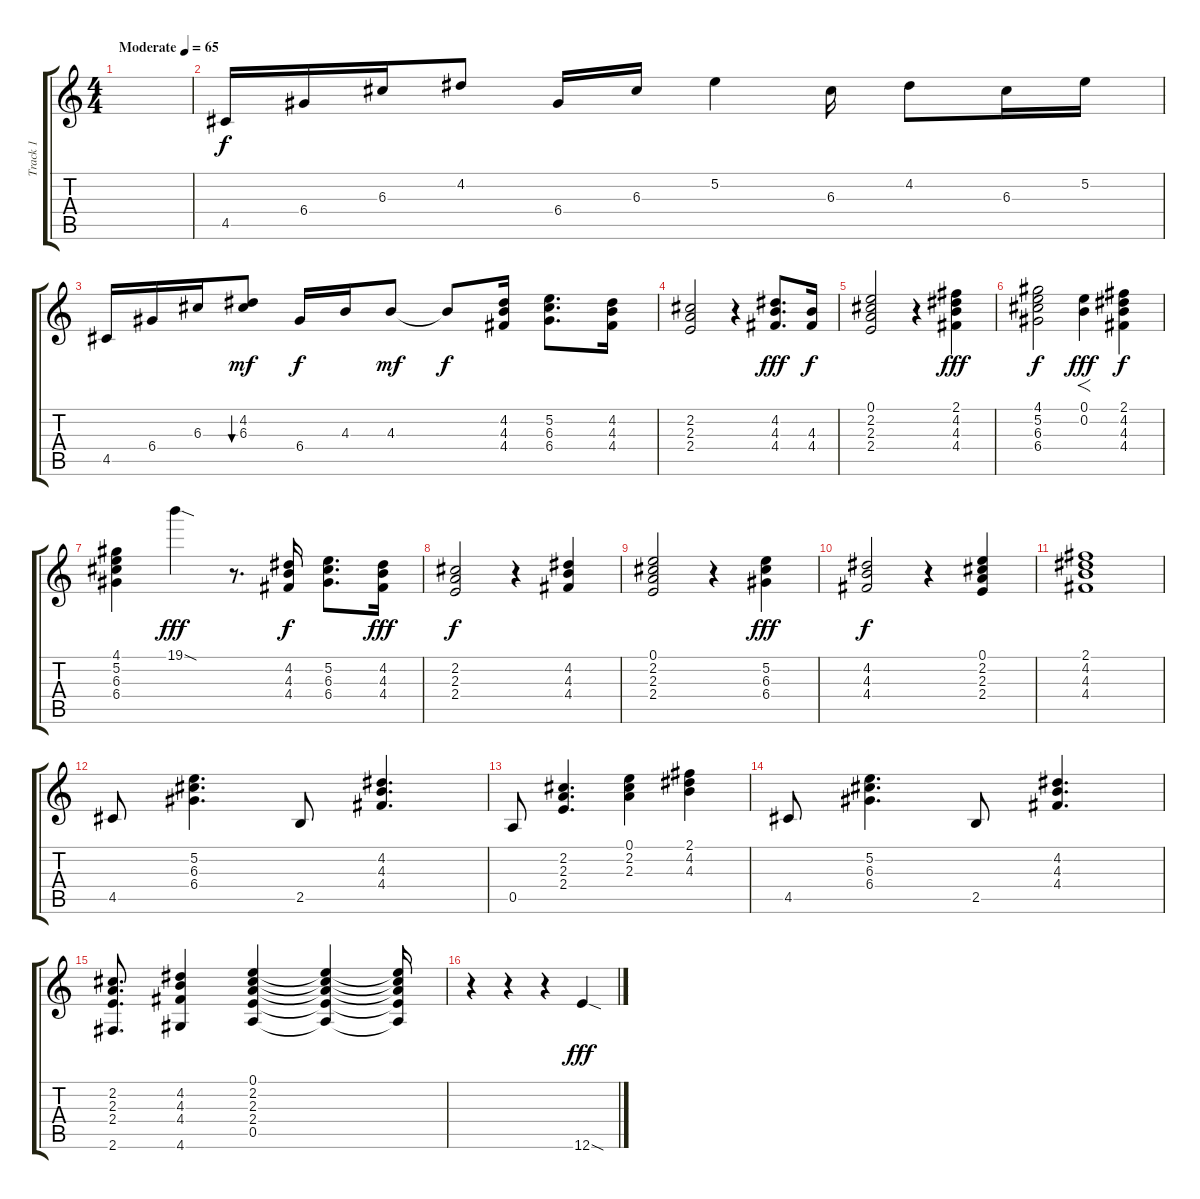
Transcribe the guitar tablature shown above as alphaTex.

\track ("Track 1" "Track 1") {instrument electricguitarclean}
\staff {score tabs}
\tuning (E4 B3 G3 D3 A2 E2) {hide}
\ts (4 4)
\tempo (65 "Moderate")
\clef g2
\ks c
|
4.5.16 6.4.16 6.3.16 4.2.8 6.4.16 6.3.16 5.2.4 6.3.16 4.2.8 6.3.16 5.2.16 |
4.5.16 6.4.16 6.3.16 (4.2 6.3).8{bu 240 dy mf} 6.4.16{dy f} 4.3.16 4.3.8{dy mf} 4.3{t}.8{dy f} (4.2 4.3 4.4).16 (5.2 6.3 6.4).8{d} (4.2 4.3 4.4).16 |
(2.2 2.3 2.4).2 r.4 (4.2 4.3 4.4).8{d dy fff} (4.3 4.4).16{dy f} |
(0.1 2.2 2.3 2.4).2 r.4 (2.1 4.2 4.3 4.4).4{dy fff} |
(4.1 5.2 6.3 6.4).2{dy f} (0.1 0.2).4{f dy fff} (2.1 4.2 4.3 4.4).4{dy f} |
(4.1 5.2 6.3 6.4).4 19.1{sod}.4{dy fff} r.8{d} (4.2 4.3 4.4).16{dy f} (5.2 6.3 6.4).8{d} (4.2 4.3 4.4).16{dy fff} |
(2.2 2.3 2.4).2{dy f} r.4 (4.2 4.3 4.4).4 |
(0.1 2.2 2.3 2.4).2 r.4 (5.2 6.3 6.4).4{dy fff} |
(4.2 4.3 4.4).2{dy f} r.4 (0.1 2.2 2.3 2.4).4 |
(2.1 4.2 4.3 4.4).1 |
4.5.8 (5.2 6.3 6.4).4{d} 2.5.8 (4.2 4.3 4.4).4{d} |
0.5.8 (2.2 2.3 2.4).4{d} (0.1 2.2 2.3).4 (2.1 4.2 4.3).4 |
4.5.8 (5.2 6.3 6.4).4{d} 2.5.8 (4.2 4.3 4.4).4{d} |
(2.2 2.3 2.4 2.6).8{d} (4.2 4.3 4.4 4.6).4 (0.1 2.2 2.3 2.4 0.5).4 (0.1{t} 2.2{t} 2.3{t} 2.4{t} 0.5{t}).4 (0.1{t} 2.2{t} 2.3{t} 2.4{t} 0.5{t}).16 |
r.4 r.4 r.4 12.6{sod}.4{dy fff volume 11 instrument distortionguitar}
